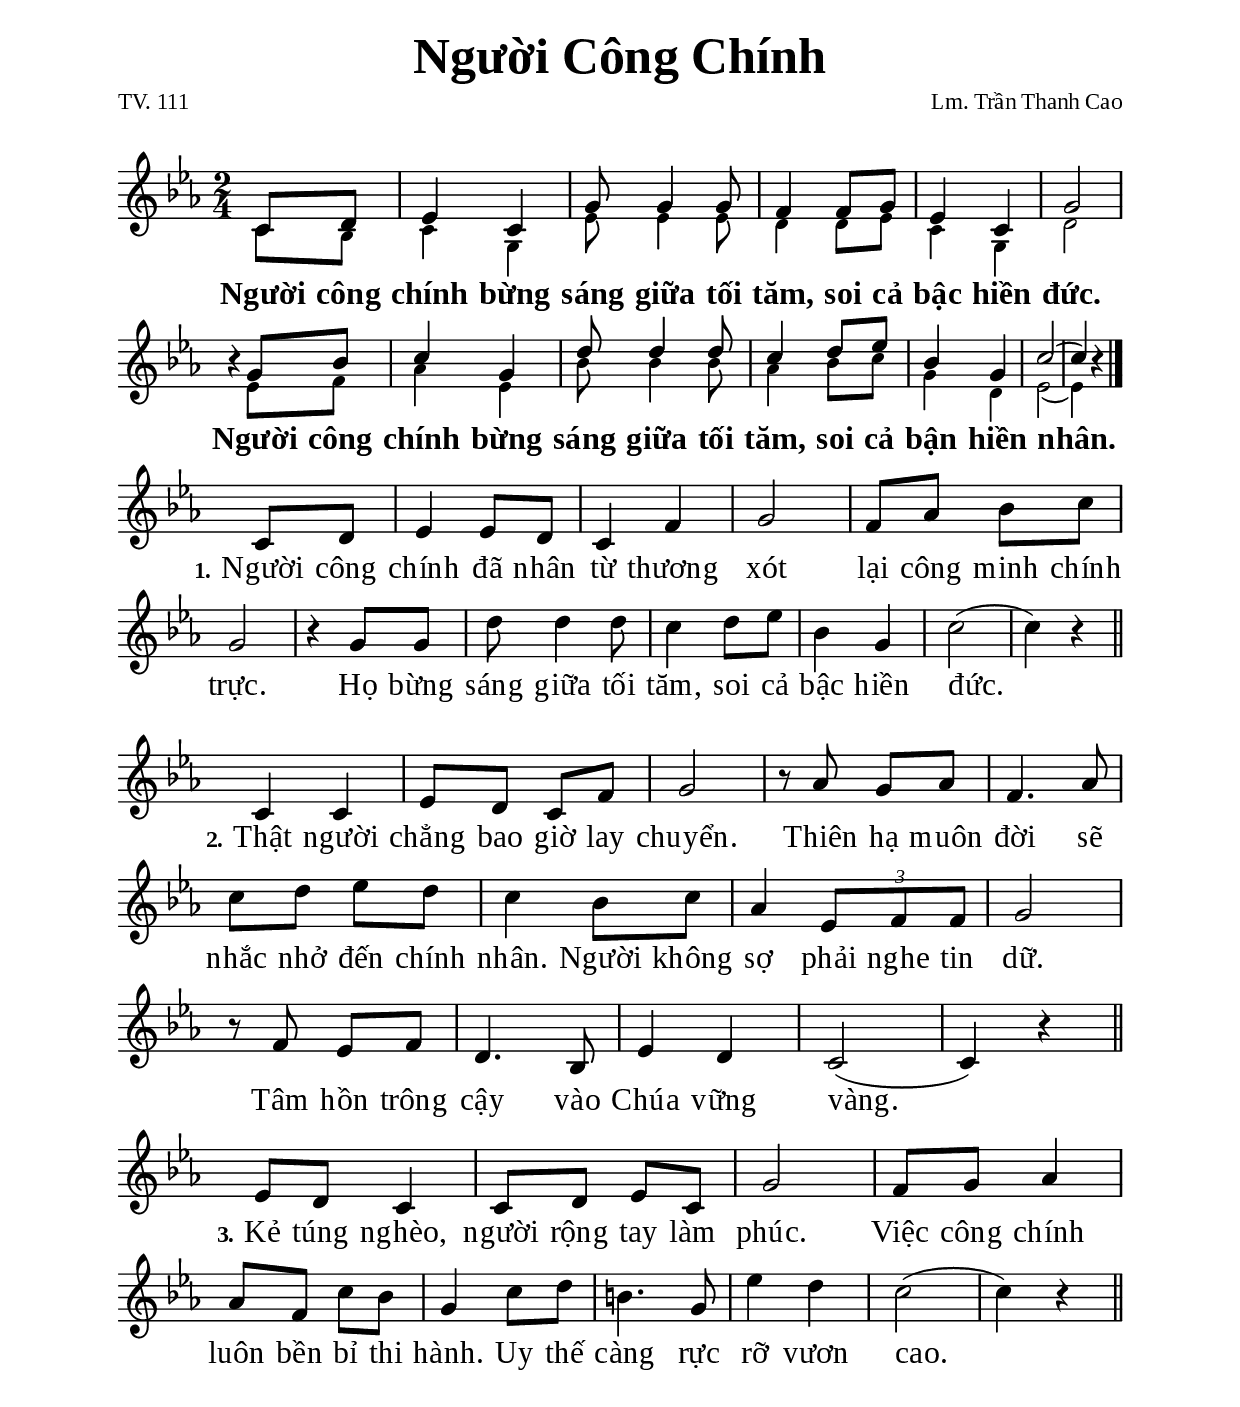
% Cài đặt chung
\version "2.20.0"
\include "english.ly"

\header {
  title = \markup { \fontsize #3 "Người Công Chính" }
  poet = "TV. 111"
  composer = "Lm. Trần Thanh Cao"
  arranger = " "
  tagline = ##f
}

\paper {
  #(set-paper-size "a4")
  top-margin = 15\mm
  bottom-margin = 15\mm
  left-margin = 20\mm
  right-margin = 20\mm
  indent = #0
  #(define fonts
    (make-pango-font-tree
      "Liberation Serif"
      "Liberation Serif"
      "Liberation Serif"
      (/ 20 20)))
  page-count = #1
}

% Nhạc điệp khúc
nhacDiepKhucSop = \relative c' {
  \partial 4 c8 d |
  ef4 c |
  g'8 g4 g8 |
  f4 f8 g |
  ef4 c |
  g'2 |
  r4 g8 bf |
  c4 g |
  d'8 d4 d8 |
  c4 d8 ef |
  bf4 g |
  c2 ( |
  c4) r \bar "|."
}

nhacDiepKhucBas = \relative c' {
  \partial 4 c8 bf |
  c4 g |
  ef'8 ef4 ef8 |
  d4 d8 ef |
  c4 g |
  d'2 |
  r4 ef8 f |
  af4 ef |
  bf'8 bf4 bf8 |
  af4 bf8 c |
  g4 d |
  ef2 ( |
  ef4) r
}

% Nhạc phiên khúc
nhacPhienKhucMot = \relative c' {
  \partial 4 c8 d |
  ef4 ef8 d |
  c4 f |
  g2 |
  f8 af bf c |
  g2 |
  r4 g8 g |
  d' d4 d8 |
  c4 d8 ef |
  bf4 g |
  c2 ( |
  c4) r \bar "||"
}

nhacPhienKhucHai = \relative c' {
  c4 c |
  ef8 d c f |
  g2 |
  r8 af g af |
  f4. af8 |
  c d ef d |
  c4 bf8 c |
  af4 \tuplet 3/2 { ef8 f f } |
  g2 |
  r8 f ef f |
  d4. bf8 |
  ef4 d |
  c2 ( |
  c4) r \bar "||"
}

nhacPhienKhucBa = \relative c' {
  ef8 d c4 |
  c8 d ef c |
  g'2 |
  f8 g af4 |
  af8 f c' bf |
  g4 c8 d |
  b!4. g8 |
  ef'4 d |
  c2 ( |
  c4) r \bar "||"
}

% Lời điệp khúc
loiDiepKhuc = \lyricmode {
  Người công chính bừng sáng giữa tối tăm,
  soi cả bậc hiền đức.
  Người công chính bừng sáng giữa tối tăm,
  soi cả bận hiền nhân.
}

% Lời phiên khúc
loiPhienKhucMot = \lyricmode {
  \set stanza = #"1."
  Người công chính đã nhân từ thương xót
  lại công minh chính trực.
  Họ bừng sáng giữa tối tăm, soi cả bậc hiền đức.
}

loiPhienKhucHai = \lyricmode {
  \set stanza = #"2."
  Thật người chẳng bao giờ lay chuyển.
  Thiên hạ muôn đời sẽ nhắc nhở đến chính nhân.
  Người không sợ phải nghe tin dữ.
  Tâm hồn trông cậy vào Chúa vững vàng.
}

loiPhienKhucBa = \lyricmode {
  \set stanza = #"3."
  Kẻ túng nghèo, người rộng tay làm phúc.
  Việc công chính luôn bền bỉ thi hành.
  Uy thế càng rực rỡ vươn cao.
}


% Dàn trang
\score {
  \new ChoirStaff <<
    \new Staff = diepKhuc \with {
        \consists "Merge_rests_engraver"
        \magnifyStaff #(magstep +1)
      }
      <<
      \new Voice = beSop {
        \voiceOne \key ef \major \time 2/4 \nhacDiepKhucSop
      }
      \new Voice = beBas {
        \override NoteHead.font-size = #-2
        \voiceTwo \key ef \major \time 2/4 \nhacDiepKhucBas
      }
    >>
    \new Lyrics \lyricsto beSop \loiDiepKhuc
  >>
  \layout {
    \override Lyrics.LyricText.font-series = #'bold
    \override Lyrics.LyricText.font-size = #+3
    \override Lyrics.LyricSpace.minimum-distance = #1.0
    \override Score.BarNumber.break-visibility = ##(#f #f #f)
  }
}

\score {
  \new ChoirStaff <<
    \new Staff = phienKhuc \with {
        \magnifyStaff #(magstep +1)
      }
      <<
      \new Voice = beSop {
        \key ef \major \time 2/4 \nhacPhienKhucMot
      }
    >>
    \new Lyrics \lyricsto beSop \loiPhienKhucMot
  >>
  \layout {
    \override Staff.TimeSignature.transparent = ##t
    \override Lyrics.LyricText.font-size = #+3
    \override Lyrics.LyricSpace.minimum-distance = #1.0
    \override Score.BarNumber.break-visibility = ##(#f #f #f)
  }
}

\score {
  \new ChoirStaff <<
    \new Staff = phienKhuc \with {
        \magnifyStaff #(magstep +1)
      }
      <<
      \new Voice = beSop {
        \key ef \major \time 2/4 \nhacPhienKhucHai
      }
    >>
    \new Lyrics \lyricsto beSop \loiPhienKhucHai
  >>
  \layout {
    \override Staff.TimeSignature.transparent = ##t
    \override Lyrics.LyricText.font-size = #+3
    \override Lyrics.LyricSpace.minimum-distance = #1.0
    \override Score.BarNumber.break-visibility = ##(#f #f #f)
  }
}

\score {
  \new ChoirStaff <<
    \new Staff = phienKhuc \with {
        \magnifyStaff #(magstep +1)
      }
      <<
      \new Voice = beSop {
        \key ef \major \time 2/4 \nhacPhienKhucBa
      }
    >>
    \new Lyrics \lyricsto beSop \loiPhienKhucBa
  >>
  \layout {
    \override Staff.TimeSignature.transparent = ##t
    \override Lyrics.LyricText.font-size = #+3
    \override Lyrics.LyricSpace.minimum-distance = #1.0
    \override Score.BarNumber.break-visibility = ##(#f #f #f)
  }
}
